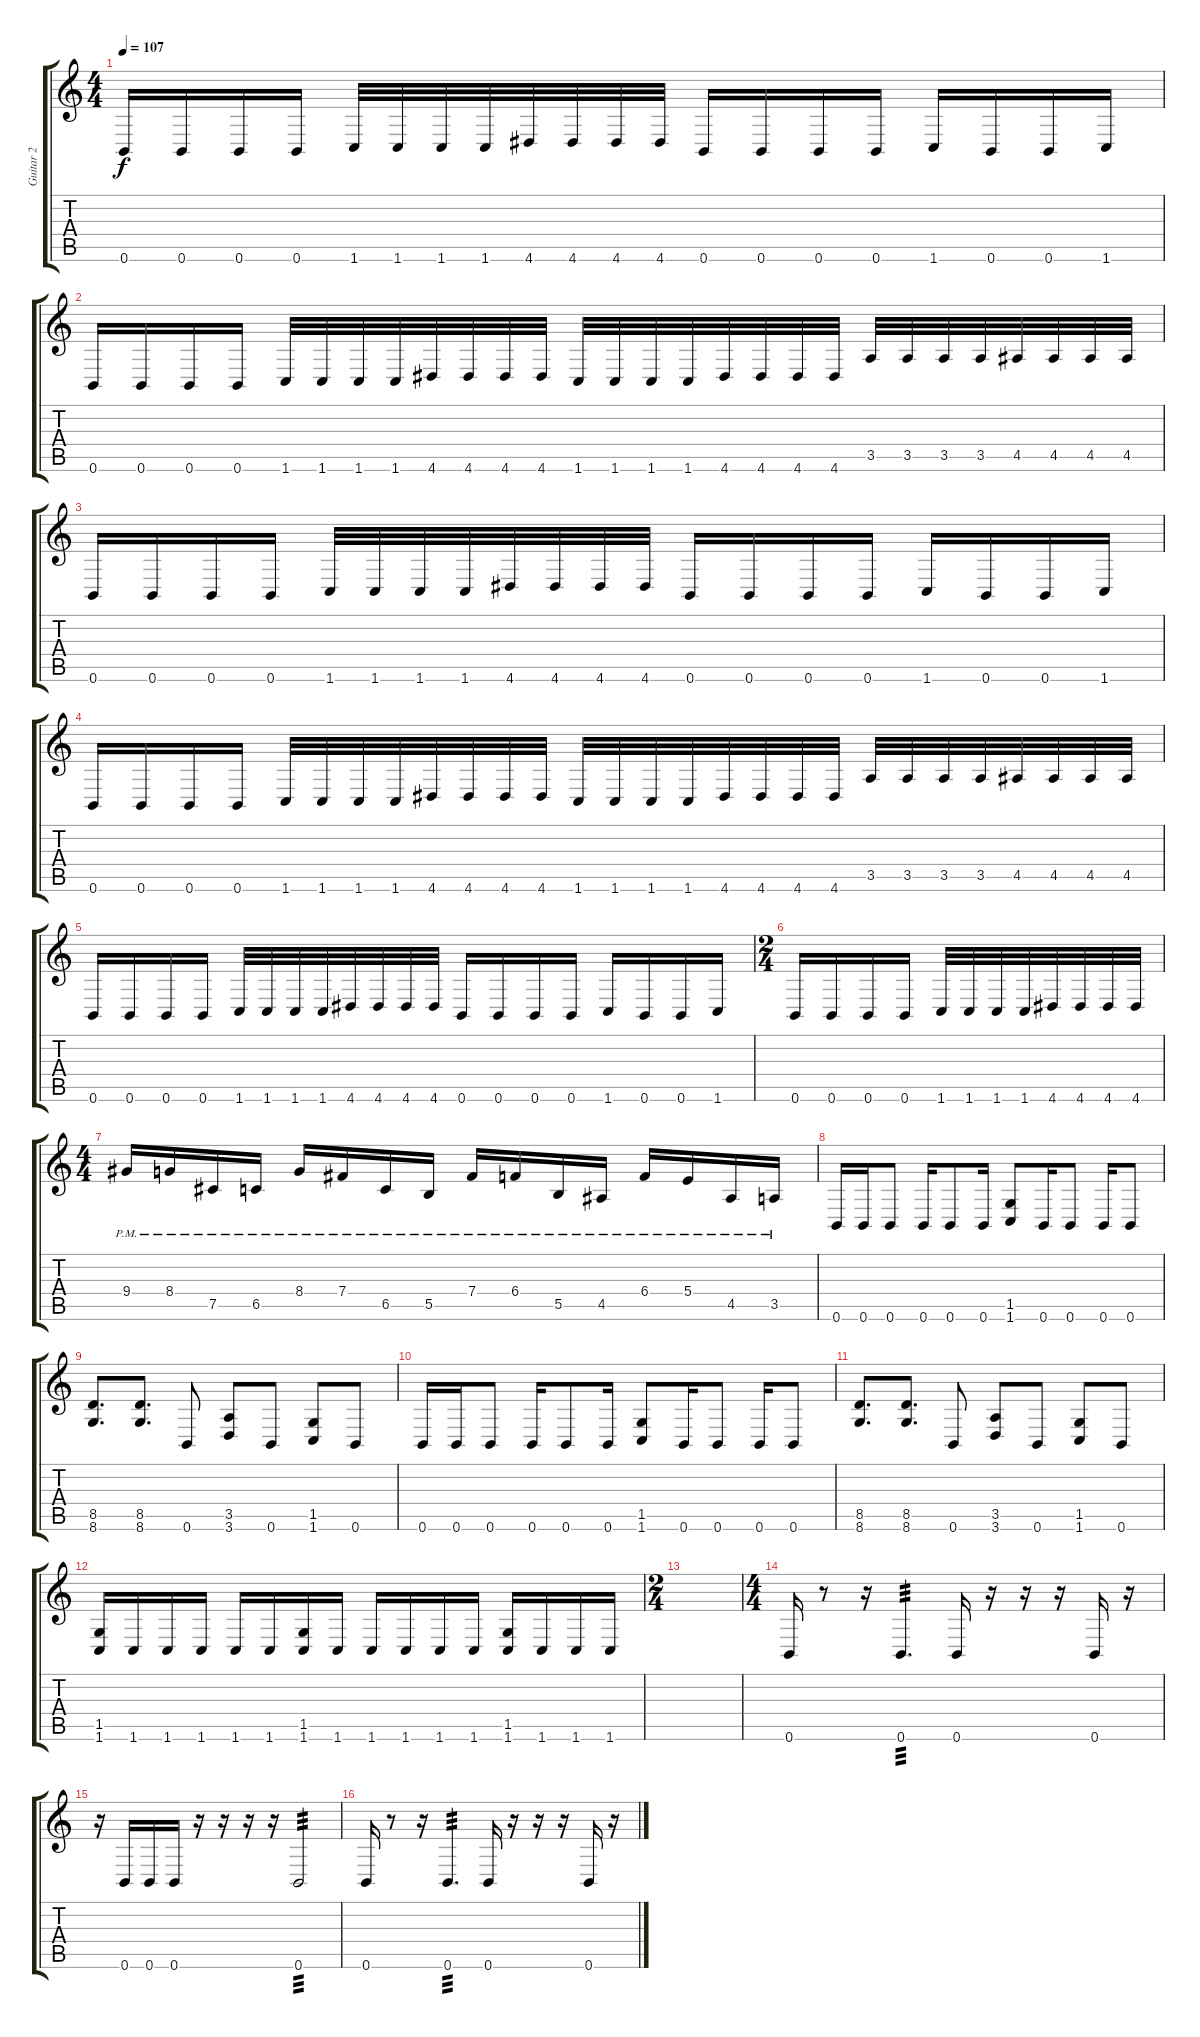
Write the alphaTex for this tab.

\track ("Guitar 2" "Guitar 2") {instrument overdrivenguitar}
\staff {score tabs}
\tuning (Db4 Ab3 E3 B2 Gb2 B1) {hide}
\ts (4 4)
\tempo 107
\clef g2
\ks c
0.6.16{dy f} 0.6.16 0.6.16 0.6.16 1.6.32 1.6.32 1.6.32 1.6.32 4.6.32 4.6.32 4.6.32 4.6.32 0.6.16 0.6.16 0.6.16 0.6.16 1.6.16 0.6.16 0.6.16 1.6.16 |
0.6.16 0.6.16 0.6.16 0.6.16 1.6.32 1.6.32 1.6.32 1.6.32 4.6.32 4.6.32 4.6.32 4.6.32 1.6.32 1.6.32 1.6.32 1.6.32 4.6.32 4.6.32 4.6.32 4.6.32 3.5.32 3.5.32 3.5.32 3.5.32 4.5.32 4.5.32 4.5.32 4.5.32 |
0.6.16 0.6.16 0.6.16 0.6.16 1.6.32 1.6.32 1.6.32 1.6.32 4.6.32 4.6.32 4.6.32 4.6.32 0.6.16 0.6.16 0.6.16 0.6.16 1.6.16 0.6.16 0.6.16 1.6.16 |
0.6.16 0.6.16 0.6.16 0.6.16 1.6.32 1.6.32 1.6.32 1.6.32 4.6.32 4.6.32 4.6.32 4.6.32 1.6.32 1.6.32 1.6.32 1.6.32 4.6.32 4.6.32 4.6.32 4.6.32 3.5.32 3.5.32 3.5.32 3.5.32 4.5.32 4.5.32 4.5.32 4.5.32 |
0.6.16 0.6.16 0.6.16 0.6.16 1.6.32 1.6.32 1.6.32 1.6.32 4.6.32 4.6.32 4.6.32 4.6.32 0.6.16 0.6.16 0.6.16 0.6.16 1.6.16 0.6.16 0.6.16 1.6.16 |
\ts (2 4)
0.6.16 0.6.16 0.6.16 0.6.16 1.6.32 1.6.32 1.6.32 1.6.32 4.6.32 4.6.32 4.6.32 4.6.32 |
\ts (4 4)
9.4{pm}.16 8.4{pm}.16 7.5{pm}.16 6.5{pm}.16 8.4{pm}.16 7.4{pm}.16 6.5{pm}.16 5.5{pm}.16 7.4{pm}.16 6.4{pm}.16 5.5{pm}.16 4.5{pm}.16 6.4{pm}.16 5.4{pm}.16 4.5{pm}.16 3.5{pm}.16 |
0.6.16 0.6.16 0.6.8 0.6.16 0.6.8 0.6.16 (1.5 1.6).8 0.6.16 0.6.8 0.6.16 0.6.8 |
(8.5 8.6).8{d} (8.5 8.6).8{d} 0.6.8 (3.5 3.6).8 0.6.8 (1.5 1.6).8 0.6.8 |
0.6.16 0.6.16 0.6.8 0.6.16 0.6.8 0.6.16 (1.5 1.6).8 0.6.16 0.6.8 0.6.16 0.6.8 |
(8.5 8.6).8{d} (8.5 8.6).8{d} 0.6.8 (3.5 3.6).8 0.6.8 (1.5 1.6).8 0.6.8 |
(1.5 1.6).16 1.6.16 1.6.16 1.6.16 1.6.16 1.6.16 (1.5 1.6).16 1.6.16 1.6.16 1.6.16 1.6.16 1.6.16 (1.5 1.6).16 1.6.16 1.6.16 1.6.16 |
\ts (2 4)
|
\ts (4 4)
0.6.16 r.8 r.16 0.6.4{d tp 3} 0.6.16 r.16 r.16 r.16 0.6.16 r.16 |
r.16 0.6.16 0.6.16 0.6.16 r.16 r.16 r.16 r.16 0.6.2{tp 3} |
0.6.16 r.8 r.16 0.6.4{d tp 3} 0.6.16 r.16 r.16 r.16 0.6.16 r.16
